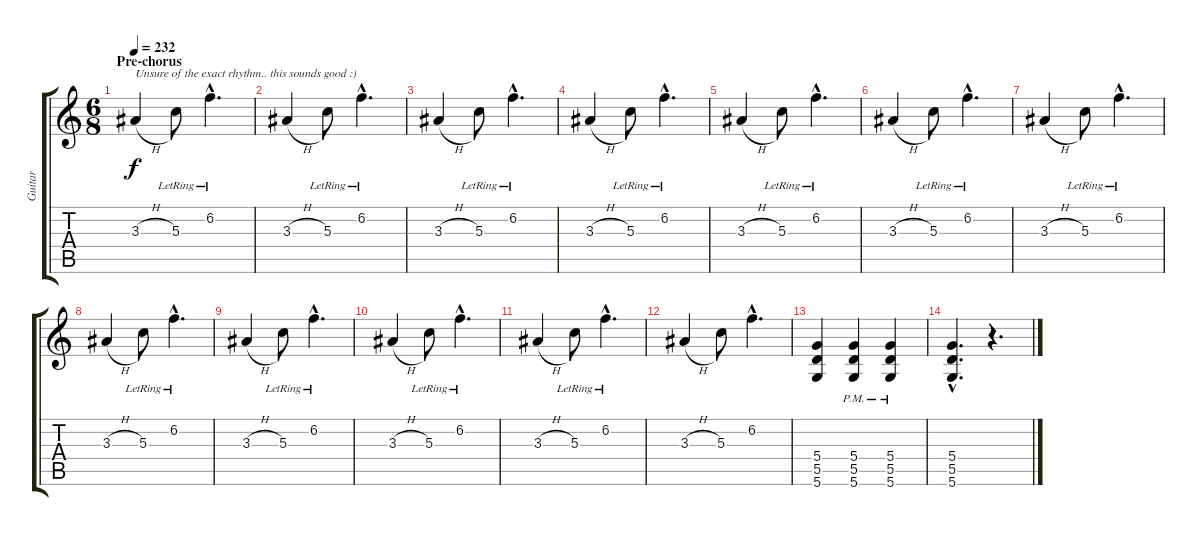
\track ("Guitar" "Guitar") {instrument distortionguitar}
\staff {score tabs}
\tuning (E4 B3 G3 D3 A2 D2) {hide}
\ts (6 8)
\section ("" "Pre-chorus")
\tempo 232
\clef g2
\ks c
3.3{h}.4{txt "Unsure of the exact rhythm.. this sounds good :)" dy f volume 10} 5.3{lr}.8 6.2{hac lr}.4{d} |
3.3{h}.4 5.3{lr}.8 6.2{hac lr}.4{d} |
3.3{h}.4 5.3{lr}.8 6.2{hac lr}.4{d} |
3.3{h}.4 5.3{lr}.8 6.2{hac lr}.4{d} |
3.3{h}.4 5.3{lr}.8 6.2{hac lr}.4{d} |
3.3{h}.4 5.3{lr}.8 6.2{hac lr}.4{d} |
3.3{h}.4 5.3{lr}.8 6.2{hac lr}.4{d} |
3.3{h}.4 5.3{lr}.8 6.2{hac lr}.4{d} |
3.3{h}.4 5.3{lr}.8 6.2{hac lr}.4{d} |
3.3{h}.4 5.3{lr}.8 6.2{hac lr}.4{d} |
3.3{h}.4 5.3{lr}.8 6.2{hac lr}.4{d} |
3.3{h}.4 5.3.8 6.2{hac}.4{d} |
(5.4 5.5 5.6).4{volume 13} (5.4{pm} 5.5{pm} 5.6{pm}).4 (5.4{pm} 5.5{pm} 5.6{pm}).4 |
(5.4{hac} 5.5{hac} 5.6{hac}).4{d} r.4{d}
